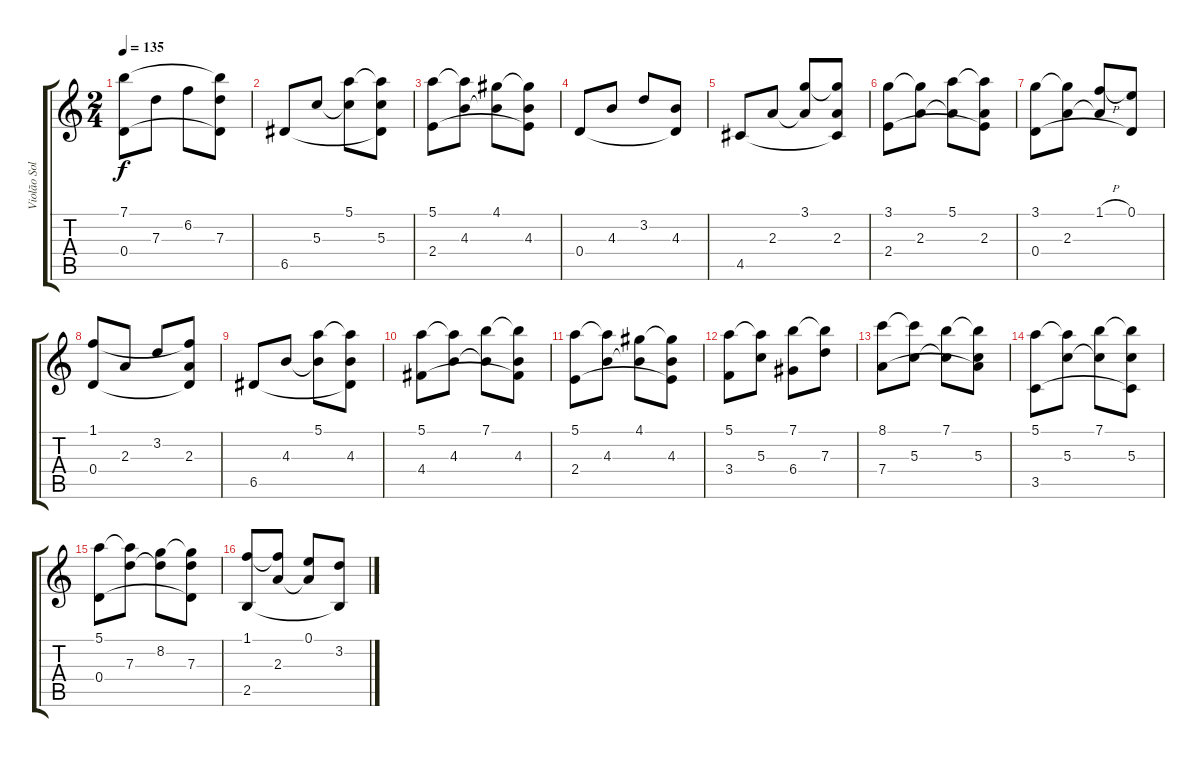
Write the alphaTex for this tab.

\track ("Violão Solo" "Violão Sol") {instrument acousticguitarnylon}
\staff {score tabs}
\tuning (E4 B3 G3 D3 A2 E2) {hide}
\ts (2 4)
\tempo 135
\clef g2
\ks c
(7.1 0.4).8{dy f} 7.3.8 6.2.8 (7.1{t} 7.3 0.4{t}).8 |
6.5.8 5.3.8 (5.1 5.3{t}).8 (5.1{t} 5.3 6.5{t}).8 |
(5.1 2.4).8 (5.1{t} 4.3).8 (4.1 4.3{t}).8 (4.1{t} 4.3 2.4{t}).8 |
0.4.8 4.3.8 3.2.8 (4.3 0.4{t}).8 |
4.5.8 2.3.8 (3.1 2.3{t}).8 (3.1{t} 2.3 4.5{t}).8 |
(3.1 2.4).8 (3.1{t} 2.3).8 (5.1 2.3{t}).8 (5.1{t} 2.3 2.4{t}).8 |
(3.1 0.4).8 (3.1{t} 2.3).8 (1.1{h} 2.3{t}).8 (0.1 0.4{t}).8 |
(1.1 0.4).8 2.3.8 3.2.8 (1.1{t} 2.3 0.4{t}).8 |
6.5.8 4.3.8 (5.1 4.3{t}).8 (5.1{t} 4.3 6.5{t}).8 |
(5.1 4.4).8 (5.1{t} 4.3).8 (7.1 4.3{t}).8 (7.1{t} 4.3 4.4{t}).8 |
(5.1 2.4).8 (5.1{t} 4.3).8 (4.1 4.3{t}).8 (4.1{t} 4.3 2.4{t}).8 |
(5.1 3.4).8 (5.1{t} 5.3).8 (7.1 6.4).8 (7.1{t} 7.3).8 |
(8.1 7.4).8 (8.1{t} 5.3).8 (7.1 5.3{t}).8 (7.1{t} 5.3 7.4{t}).8 |
(5.1 3.5).8 (5.1{t} 5.3).8 (7.1 5.3{t}).8 (7.1{t} 5.3 3.5{t}).8 |
(5.1 0.4).8 (5.1{t} 7.3).8 (8.2 7.3{t}).8 (8.2{t} 7.3 0.4{t}).8 |
(1.1 2.5).8 (1.1{t} 2.3).8 (0.1 2.3{t}).8 (3.2 2.5{t}).8
